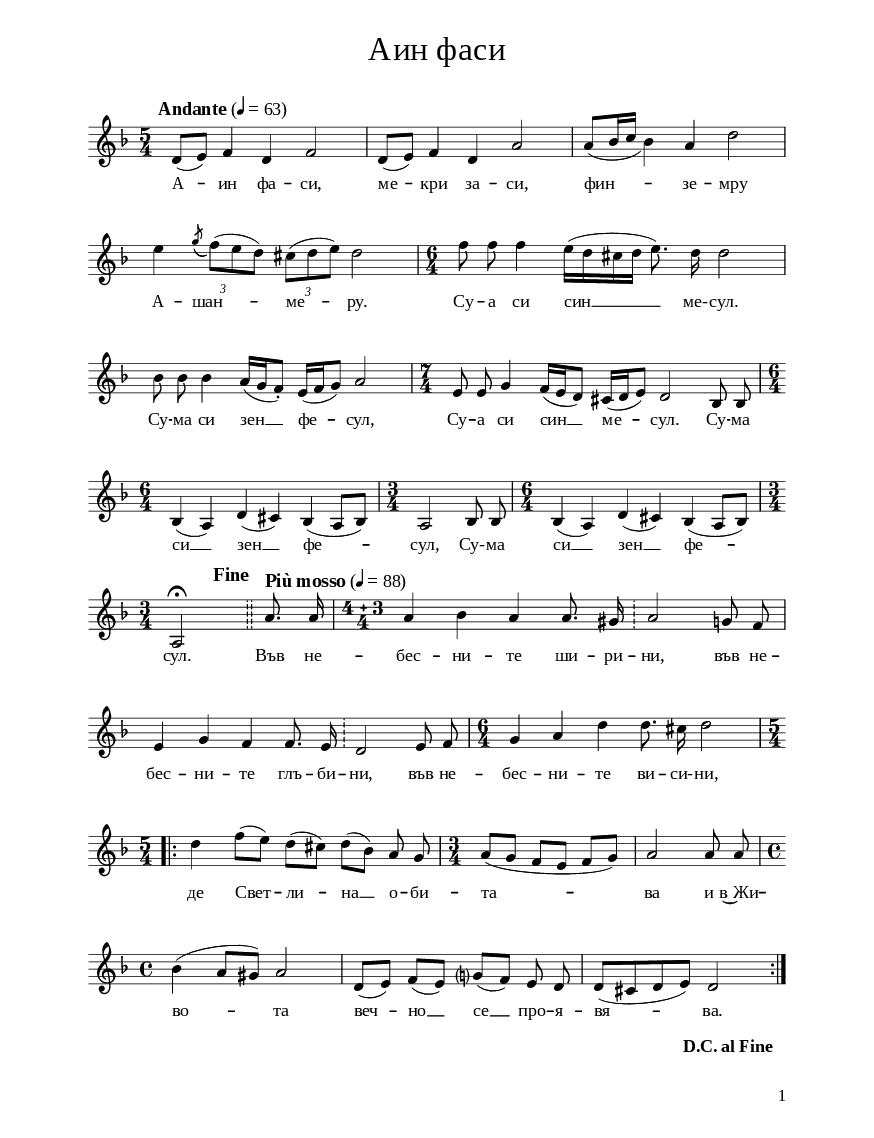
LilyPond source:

\version "2.24.2"

% include paper part and global functions
\include "include/globals.ily"

\bookpart {
  \label #'ref135
  \tocItem \markup "Аин фаси"
  \paper {
    print-all-headers = ##t
    print-page-number = ##t
    print-first-page-number = ##t

    % put page numbers on the bottom
    oddHeaderMarkup = \markup ""
    evenHeaderMarkup = \markup ""
    oddFooterMarkup = \markup
    \fill-line {
      ""
      \if \should-print-page-number \fromproperty #'page:page-number-string
    }
    evenFooterMarkup = \markup
    \fill-line {
      \if \should-print-page-number \fromproperty #'page:page-number-string
      ""
    }

    left-margin = 1.5\cm
    right-margin = 1.5\cm
    top-margin = 1.6\cm
    bottom-margin = 1.2\cm
    ragged-bottom = ##t % do not spread the staves to fill the whole vertical space

    % change distance between staves
    system-system-spacing =
    #'((basic-distance . 11.5)
       (minimum-distance . 6)
       (padding . 1)
       (stretchability . 12))
  }
  \score {
    \include "include/score-layout.ily"

    \new Voice \relative c' {
      \clef treble
      \key d \minor
      \override Staff.BarLine.gap = 0.5

      \time 5/4
      \tempoFunc "Andante" 4 "63"
      \autoBeamOff
      d8 ( [ e8 ) ]
      f4  d4  f2 | % 2
      d8 ( [  e8 ) ]  f4  d4  a'2
      | % 3
      \stemUp \slurDown a8 ( [ bes16 c16 ] \stemNeutral \slurNeutral bes4
      )  a4 d2 \break | % 4
      e4
      \times 2/3  {
        \once \omit TupletBracket
        \acciaccatura {  g8*3/2 ( } f8 ) ( [
        e8 d8 ) ]
      }

      \times 2/3  {
        cis8 ( [ d8 e8 ) ]
      }
      d2 | % 5
      \time 6/4  | % 5
      f8  f8  f4 e16 ( [
      d16 cis16 d16 ] e8.
      )  d16 d2 \break | % 6
      bes8  bes8  bes4  a16 ( [
      g16  f8 ) -. ]  e16 ( [  f16
      g8 ) ]  a2 | % 7
      \time 7/4  | % 7
      e8  e8   g4  f16 ( [  e16
      d8 ) ]  cis16 ( [  d16  e8 ) ]
      d2  bes8  bes8  \break | % 8
      \time 6/4  | % 8
      bes4 (  a4 )  d4 (  cis4 )
      bes4 (  a8 [  bes8 ) ] | % 9
      \time 3/4  | % 9
      a2  bes8   bes8  |
      \time 6/4  |
      bes4 (  a4 )  d4 (  cis4 )
      bes4 (  a8 [  bes8 ) ] \break | % 11
      \time 3/4  | % 11
      \tempo "            Fine" a2 ^\fermata \bar "!!"
      \tempoFunc "Più mosso" 4 "88" a'8. a16 | % 12
      \compoundMeter #'((4 3 4 ))  | % 12
      a4 bes4  a4  a8.   gis16 \bar "!"
      a2  g8  f8 | \break % 13
      e4  g4  f4  f8. e16 % 14
      \bar "!" d2  e8 f8 | % 15
      \time 6/4 % 15
      g4  a4 d4 d8.
      cis16
      d2 | \bar ".|:-|"
      \time 5/4  | % 16
      d4 f8 ( [ e8 ) ]
      d8 ( [ cis8 ) ] d8 [(bes8)] a8 g8 | % 17
      \time 3/4  | % 17
      a8 ( [  g8 ]  f8 [  e8 ]
      f8 [  g8 ) ] | % 18
      a2  a8 a8 \break | % 19

      \time 4/4  | % 19
      bes4 (  a8 [  gis8 ) ]  a2 |
      d,8 ( [  e8 ) ]  f8 ( [  e8 ) ]
      g?8 [( f8 )]  e8  d8 | % 21
      d8 ( [  cis8  d8  e8 ) ]
      d2
      \bar ":|."

    }


    \addlyrics {
      A -- ин фа -- си, ме -- кри за --
      си, фин --   зе -- мру А -- шан
      --    ме --  ру. Су
      -- а си син __      "ме-" --
      сул. Су -- ма си зен __    фе
      --  сул, Су -- а си син __
      ме --  сул. Су -- ма си __
      зен __  фе --  сул, "Су-" --
      ма си __  зен __  фе  --
      сул. Във не -- бес -- ни -- те ши --
      ри -- ни, във не -- бес -- ни -- те
      глъ -- би -- ни, във не -- бес -- ни
      -- те ви -- "си-" -- ни, де Свет --
      ли -- на __  о -- би -- та --
      ва и в~Жи -- во
      --  та веч -- но __   се __
      про -- я -- вя --   ва.
    }

    \header {
      title = \titleFunc "Аин фаси" "Ain fasi"
    }

    \midi{}

  } % score

  \markup \dc-two "D.C. al Fine"""


} % bookpart
